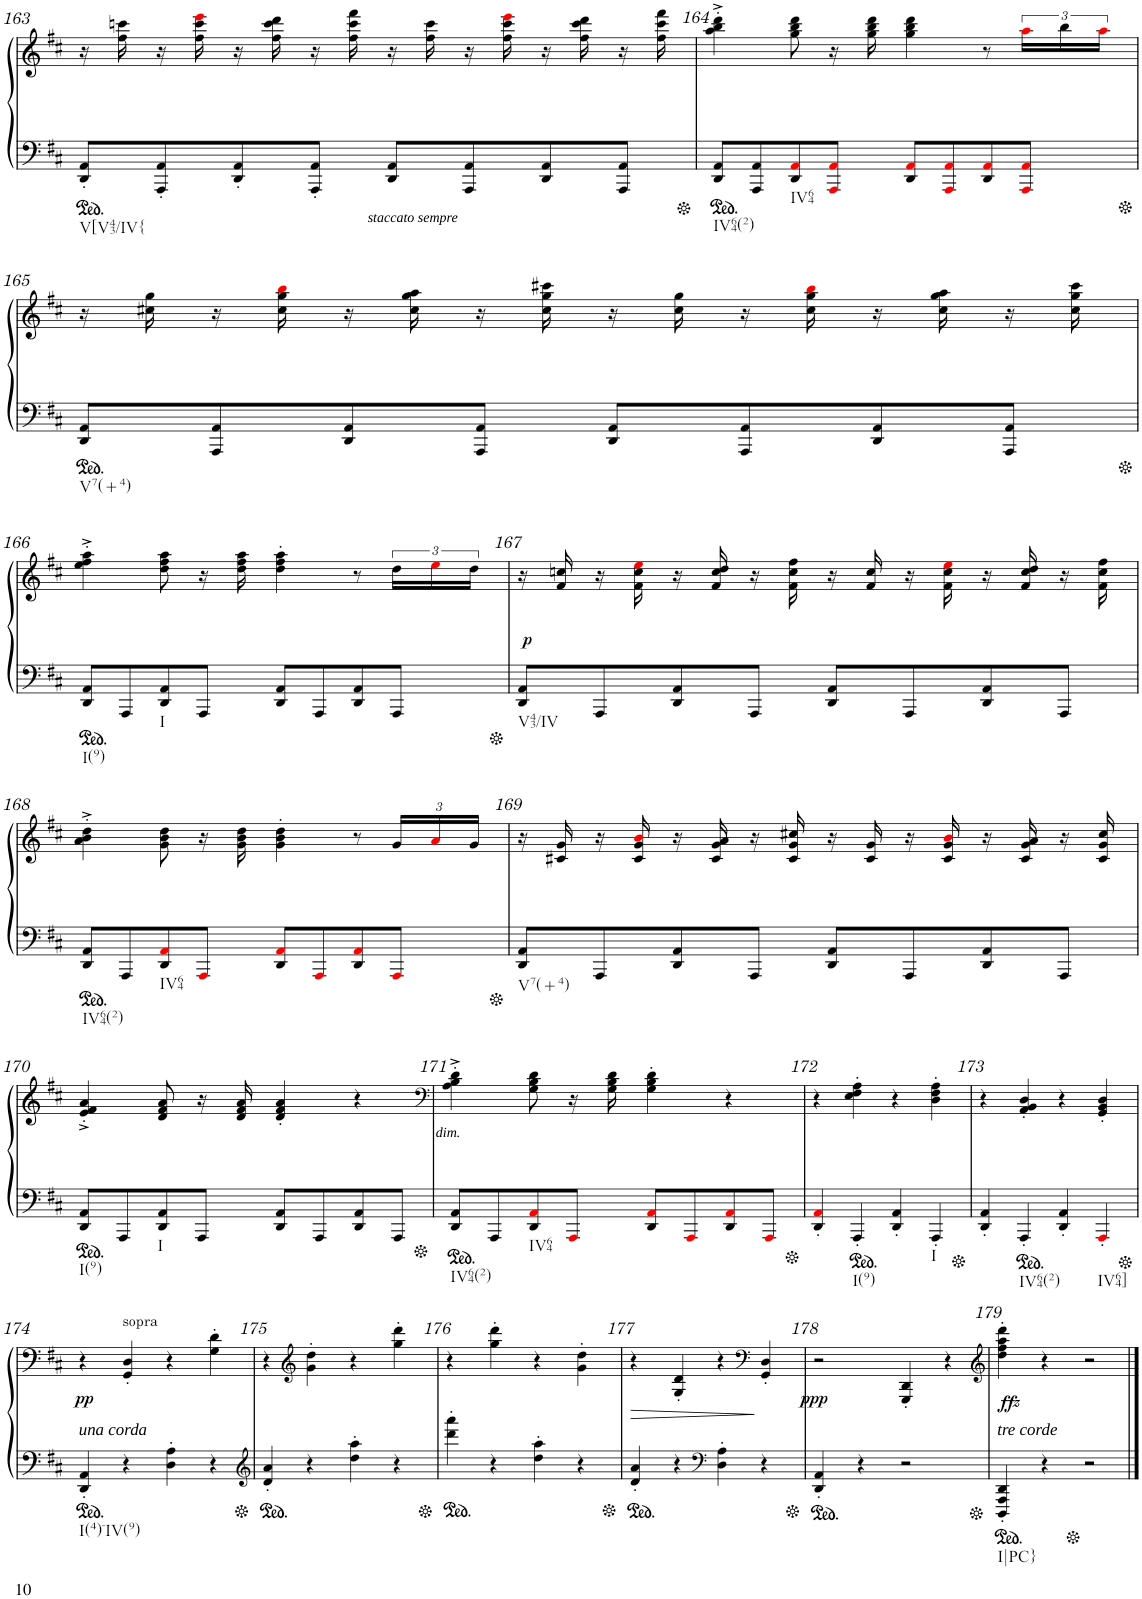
**kern	**kern	**dynam
*part1	*part1	*part1
*staff2	*staff1	*staff1/2
*I"Piano	*	*
*I'Pno	*	*
!!LO:PB:g=z
*clefF4	*clefG2	*
*k[f#c#]	*k[f#c#]	*
*M4/4	*M4/4	*
*met(c)	*met(c)	*
=163	=163	=163
!LO:TX:b:t=V[V43/IV{	!	!
8DD/' 8AA/'L	16r	.
.	16ff#\ 16cccn\	.
8AAA/' 8AA/'	16r	.
.	16ff#\ 16ccc\ 16eeei\	.
8DD/' 8AA/'	16r	.
.	16ff#\ 16ccc\ 16ddd\	.
8AAA/' 8AA/'J	16r	.
.	16ff#\ 16ccc\ 16fff#\	.
!	!	!LO:DY:b=2
8DD/' 8AA/'L	16r	other-dynamics
.	16ff#\ 16ccc\	.
8AAA/' 8AA/'	16r	.
.	16ff#\ 16ccc\ 16eeei\	.
8DD/' 8AA/'	16r	.
.	16ff#\ 16ccc\ 16ddd\	.
8AAA/' 8AA/'J	16r	.
.	16ff#\ 16ccc\ 16fff#\	.
=164	=164	=164
!LO:TX:b:t=IV64(2)	!	!
8DD/' 8AA/'L	4aa\'^ 4bb\'^ 4ddd\'^	.
8AAA/' 8AA/'	.	.
!LO:TX:b:t=IV64	!	!
8DD/' 8AAi/'	8gg\ 8bb\ 8ddd\	.
8AAAi/' 8AAi/'J	16r	.
.	16gg\ 16bb\ 16ddd\	.
8DD/' 8AAi/'L	4gg\ 4bb\ 4ddd\	.
8AAAi/' 8AAi/'	.	.
8DD/' 8AAi/'	8r	.
8AAAi/' 8AAi/'J	24aai\LL	.
.	24bb\	.
.	24aai\JJ	.
!!LO:LB:g=z
=165	=165	=165
!LO:TX:b:t=V7(+4)	!	!
8DD/' 8AA/'L	16r	.
.	16cc#X\ 16gg\	.
8AAA/' 8AA/'	16r	.
.	16cc#\ 16gg\ 16bbi\	.
8DD/' 8AA/'	16r	.
.	16cc#\ 16gg\ 16aa\	.
8AAA/' 8AA/'J	16r	.
.	16cc#\ 16gg\ 16ccc#X\	.
8DD/' 8AA/'L	16r	.
.	16cc#\ 16gg\	.
8AAA/' 8AA/'	16r	.
.	16cc#\ 16gg\ 16bbi\	.
8DD/' 8AA/'	16r	.
.	16cc#\ 16gg\ 16aa\	.
8AAA/' 8AA/'J	16r	.
.	16cc#\ 16gg\ 16ccc#\	.
!!LO:LB:g=z
=166	=166	=166
!LO:TX:b:t=I(9)	!	!
8DD/' 8AA/'L	4ee\'^ 4ff#\'^ 4aa\'^	.
8AAA'/	.	.
!LO:TX:b:t=I	!	!
8DD/' 8AA/'	8dd\ 8ff#\ 8aa\	.
8AAA'/J	16r	.
.	16dd\ 16ff#\ 16aa\	.
8DD/' 8AA/'L	4dd\' 4ff#\' 4aa\'	.
8AAA'/	.	.
8DD/' 8AA/'	8r	.
8AAA'/J	24dd\LL	.
.	24eei\	.
.	24dd\JJ	.
=167	=167	=167
!LO:TX:b:t=V43/IV	!	!
!	!	!LO:DY:a=2
8DD/' 8AA/'L	16r	p
.	16f#/ 16ccn/	.
8AAA'/	16r	.
.	16f#\ 16cc\ 16eei\	.
8DD/' 8AA/'	16r	.
.	16f#/ 16cc/ 16dd/	.
8AAA'/J	16r	.
.	16f#\ 16cc\ 16ff#\	.
8DD/' 8AA/'L	16r	.
.	16f#/ 16cc/	.
8AAA'/	16r	.
.	16f#\ 16cc\ 16eei\	.
8DD/' 8AA/'	16r	.
.	16f#/ 16cc/ 16dd/	.
8AAA'/J	16r	.
.	16f#\ 16cc\ 16ff#\	.
!!LO:LB:g=z
=168	=168	=168
!LO:TX:b:t=IV64(2)	!	!
8DD/' 8AA/'L	4a\'^ 4b\'^ 4dd\'^	.
8AAA'/	.	.
!LO:TX:b:t=IV64	!	!
8DD/' 8AAi/'	8g\ 8b\ 8dd\	.
8AAA'i/J	16r	.
.	16g\ 16b\ 16dd\	.
8DD/' 8AAi/'L	4g\' 4b\' 4dd\'	.
8AAA'i/	.	.
8DD/' 8AAi/'	8r	.
*	*Xbrackettup	*
8AAA'i/J	24g/LL	.
.	24ai/	.
.	24g/JJ	.
=169	=169	=169
!LO:TX:b:t=V7(+4)	!	!
8DD/' 8AA/'L	16r	.
.	16c#X/ 16g/	.
8AAA'/	16r	.
.	16c#/ 16g/ 16bi/	.
8DD/' 8AA/'	16r	.
.	16c#/ 16g/ 16a/	.
8AAA'/J	16r	.
.	16c#/ 16g/ 16cc#X/	.
8DD/' 8AA/'L	16r	.
.	16c#/ 16g/	.
8AAA'/	16r	.
.	16c#/ 16g/ 16bi/	.
8DD/' 8AA/'	16r	.
.	16c#/ 16g/ 16a/	.
8AAA'/J	16r	.
.	16c#/ 16g/ 16cc#/	.
!!LO:LB:g=z
=170	=170	=170
!LO:TX:b:t=I(9)	!	!
8DD/' 8AA/'L	4e/'^ 4f#/'^ 4a/'^	.
8AAA'/	.	.
!LO:TX:b:t=I	!	!
8DD/' 8AA/'	8d/ 8f#/ 8a/	.
8AAA'/J	16r	.
.	16d/ 16f#/ 16a/	.
8DD/' 8AA/'L	4d/' 4f#/' 4a/'	.
8AAA'/	.	.
8DD/' 8AA/'	4r	.
8AAA'/J	.	.
=171	=171	=171
*	*clefF4	*
!LO:TX:b:t=IV64(2)	!	!
!	!	!LO:DY:b
8DD/' 8AA/'L	4A\'^ 4B\'^ 4d\'^	other-dynamics
8AAA'/	.	.
!LO:TX:b:t=IV64	!	!
8DD/' 8AAi/'	8G\ 8B\ 8d\	.
8AAA'i/J	16r	.
.	16G\ 16B\ 16d\	.
8DD/' 8AAi/'L	4G\' 4B\' 4d\'	.
8AAA'i/	.	.
8DD/' 8AAi/'	4r	.
8AAA'i/J	.	.
=172	=172	=172
4DD/' 4AAi/'	4r	.
!LO:TX:b:t=I(9)	!	!
4AAA'/	4E\' 4F#\' 4A\'	.
4DD/' 4AA/'	4r	.
!LO:TX:b:t=I	!	!
4AAA'/	4D\' 4F#\' 4A\'	.
=173	=173	=173
4DD/' 4AA/'	4r	.
!LO:TX:b:t=IV64(2)	!	!
4AAA'/	4AA/' 4BB/' 4D/'	.
4DD/' 4AA/'	4r	.
!LO:TX:b:t=IV64]	!	!
4AAA'i/	4GG/' 4BB/' 4D/'	.
!!LO:LB:g=z
=174	=174	=174
!LO:TX:a:i:t=una corda	!	!
!LO:TX:b:t=I(4)-IV(9)	!	!
!	!	!LO:DY:b
4DD/' 4AA/'	4r	pp
!	!LO:TX:a:t=sopra	!
4r	4GG/' 4D/'	.
4D\' 4A\'	4r	.
4r	4G\' 4d\'	.
=175	=175	=175
*clefG2	*	*
4d/' 4a/'	4r	.
*	*clefG2	*
4r	4g\' 4dd\'	.
4dd\' 4aa\'	4r	.
4r	4gg\' 4ddd\'	.
=176	=176	=176
4ddd\' 4aaa\'	4r	.
4r	4gg\' 4ddd\'	.
4dd\' 4aa\'	4r	.
4r	4g\' 4dd\'	.
=177	=177	=177
!	!	!LO:HP:b
4d/' 4a/'	4r	>
4r	4G/' 4d/'	.
*clefF4	*	*
4D\' 4A\'	4r	.
*	*clefF4	*
4r	4GG/' 4D/'	]
=178	=178	=178
!	!	!LO:DY:b
4DD/' 4AA/'	2r	ppp
4r	.	.
2r	4GGG/' 4DD/'	.
.	4r	.
=179	=179	=179
*	*clefG2	*
!LO:TX:a:i:t=tre corde	!	!
!LO:TX:b:t=I|PC}	!	!
!	!	!LO:DY:b
4DDD/' 4AAA/' 4DD/'	4dd\' 4ff#\' 4aa\' 4ddd\'	other-dynamics
4r	4r	.
2r	2r	.
==	==	==
*-	*-	*-
